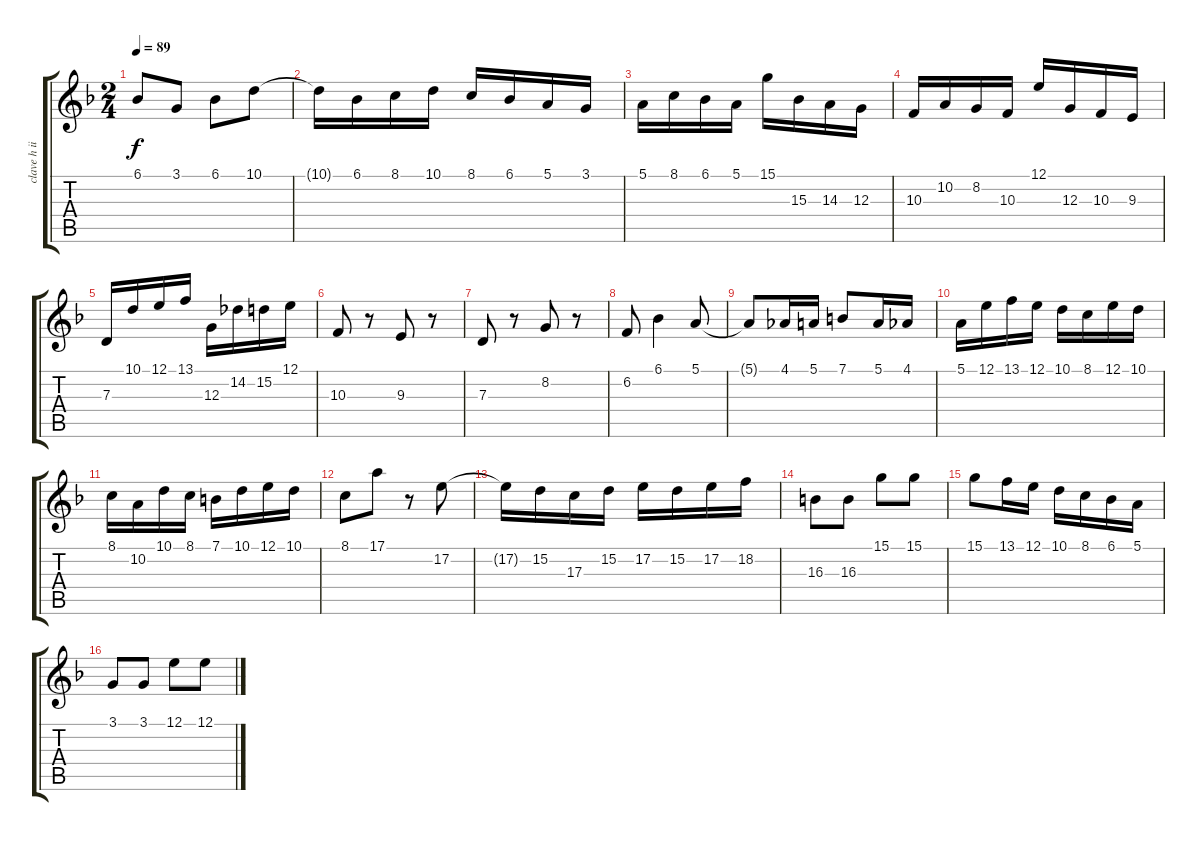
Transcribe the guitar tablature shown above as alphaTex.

\track ("clave h ii" "clave h ii") {instrument harpsichord}
\staff {score tabs}
\tuning (E4 B3 G3 D3 A2 E2) {hide}
\ts (2 4)
\tempo 89
\clef g2
\ks dminor
6.1.8{dy f} 3.1.8 6.1.8 10.1.8 |
10.1{t}.16 6.1.16 8.1.16 10.1.16 8.1.16 6.1.16 5.1.16 3.1.16 |
5.1.16 8.1.16 6.1.16 5.1.16 15.1.16 15.3.16 14.3.16 12.3.16 |
10.3.16 10.2.16 8.2.16 10.3.16 12.1.16 12.3.16 10.3.16 9.3.16 |
7.3.16 10.1.16 12.1.16 13.1.16 12.3.16 14.2.16 15.2.16 12.1.16 |
10.3.8 r.8 9.3.8 r.8 |
7.3.8 r.8 8.2.8 r.8 |
6.2.8 6.1.4 5.1.8 |
5.1{t}.8 4.1.16 5.1.16 7.1.8 5.1.16 4.1.16 |
5.1.16 12.1.16 13.1.16 12.1.16 10.1.16 8.1.16 12.1.16 10.1.16 |
8.1.16 10.2.16 10.1.16 8.1.16 7.1.16 10.1.16 12.1.16 10.1.16 |
8.1.8 17.1.8 r.8 17.2.8 |
17.2{t}.16 15.2.16 17.3.16 15.2.16 17.2.16 15.2.16 17.2.16 18.2.16 |
16.3.8 16.3.8 15.1.8 15.1.8 |
15.1.8 13.1.16 12.1.16 10.1.16 8.1.16 6.1.16 5.1.16 |
3.1.8 3.1.8 12.1.8 12.1.8
